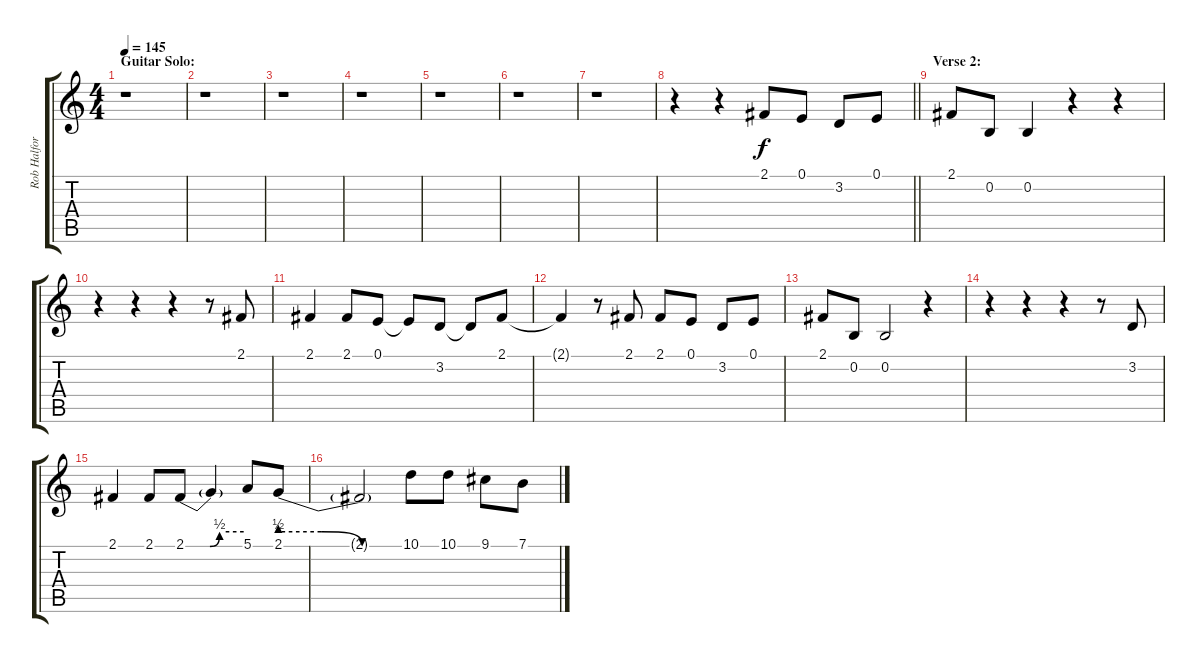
\track ("Rob Halford" "Rob Halfor") {instrument oboe}
\staff {score tabs}
\tuning (E4 B3 G3 D3 A2 E2) {hide}
\ts (4 4)
\section ("" "Guitar Solo:")
\tempo 145
\clef g2
\ks c
r.1{dy f} |
r.1 |
r.1 |
r.1 |
r.1 |
r.1 |
r.1 |
\barLineRight lightlight
r.4 r.4 2.1.8 0.1.8 3.2.8 0.1.8 |
\section ("" "Verse 2:")
2.1.8 0.2.8 0.2.4 r.4 r.4 |
r.4 r.4 r.4 r.8 2.1.8 |
2.1.4 2.1.8 0.1.8 0.1{t}.8 3.2.8 3.2{t}.8 2.1.8 |
2.1{t}.4 r.8 2.1.8 2.1.8 0.1.8 3.2.8 0.1.8 |
2.1.8 0.2.8 0.2.2 r.4 |
r.4 r.4 r.4 r.8 3.2.8 |
2.1.4 2.1.8 2.1{be (custom 0 0 25 0 35 2 60 2)}.8 2.1{t}.4 5.1.8 2.1{be (custom 0 2 20 2 40 0 60 0)}.8 |
2.1{t}.2 10.1.8 10.1.8 9.1.8 7.1.8
